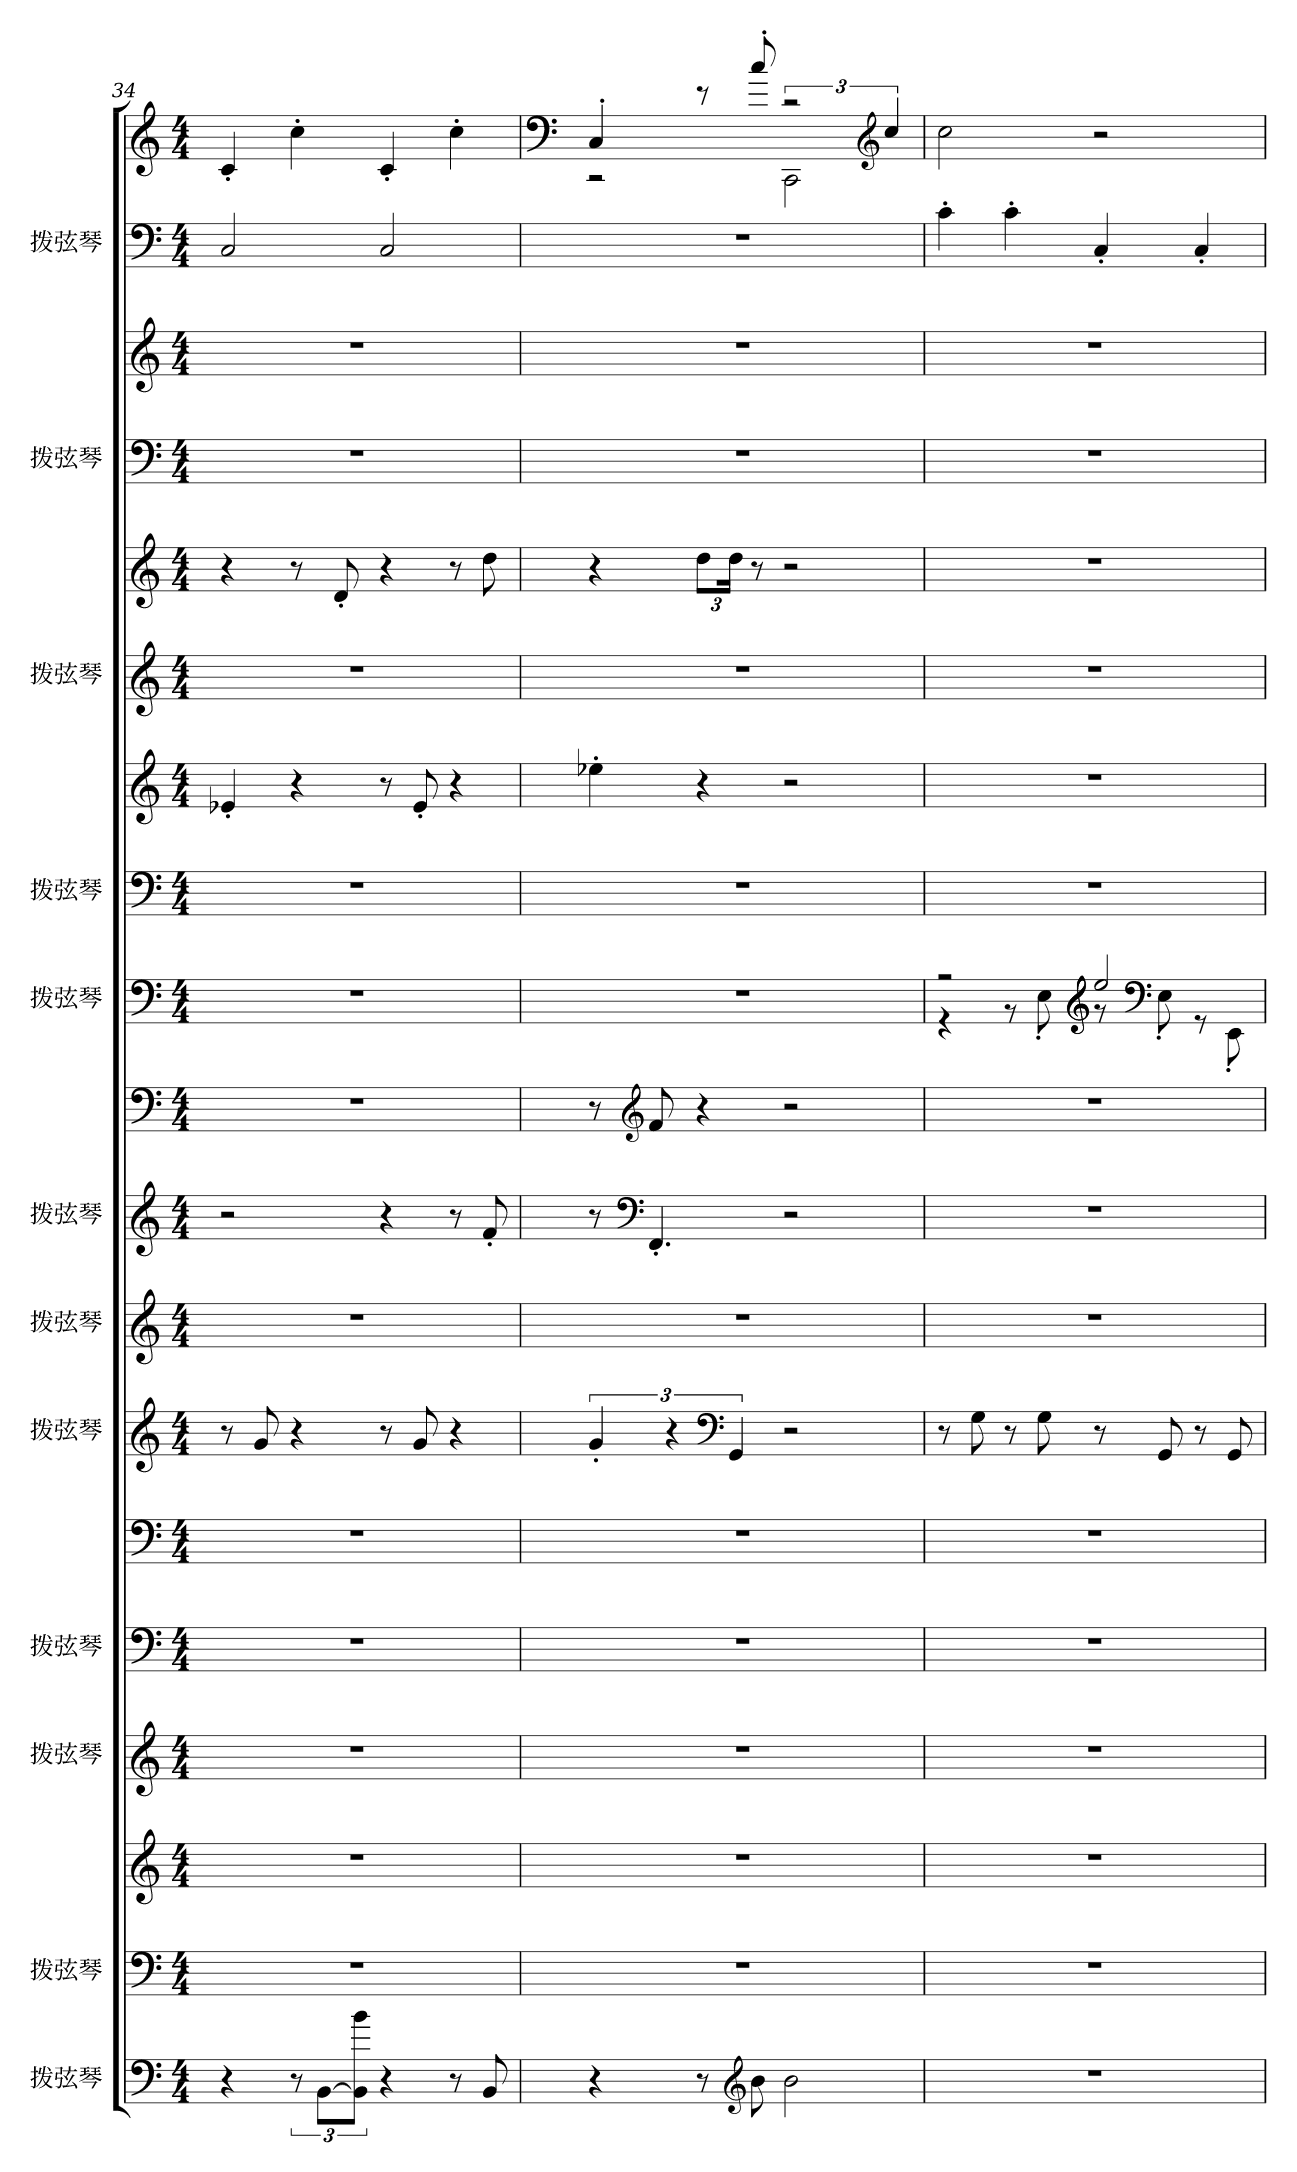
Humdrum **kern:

**kern	**kern	**kern	**kern	**kern	**kern	**kern	**kern	**kern	**kern	**kern	**kern	**kern	**kern	**kern	**kern	**kern	**kern	**kern
*part12	*part11	*part11	*part10	*part9	*part9	*part8	*part7	*part6	*part6	*part5	*part4	*part4	*part3	*part3	*part2	*part2	*part1	*part1
*staff19	*staff18	*staff17	*staff16	*staff15	*staff14	*staff13	*staff12	*staff11	*staff10	*staff9	*staff8	*staff7	*staff6	*staff5	*staff4	*staff3	*staff2	*staff1
*I"拨弦琴	*I"拨弦琴	*	*I"拨弦琴	*I"拨弦琴	*	*I"拨弦琴	*I"拨弦琴	*I"拨弦琴	*	*I"拨弦琴	*I"拨弦琴	*	*I"拨弦琴	*	*I"拨弦琴	*	*I"拨弦琴	*
*clefF4	*clefF4	*clefG2	*clefG2	*clefF4	*clefF4	*clefG2	*clefG2	*clefG2	*clefF4	*clefF4	*clefF4	*clefG2	*clefG2	*clefG2	*clefF4	*clefG2	*clefF4	*clefG2
*k[]	*k[]	*k[]	*k[]	*k[]	*k[]	*k[]	*k[]	*k[]	*k[]	*k[]	*k[]	*k[]	*k[]	*k[]	*k[]	*k[]	*k[]	*k[]
*M4/4	*M4/4	*M4/4	*M4/4	*M4/4	*M4/4	*M4/4	*M4/4	*M4/4	*M4/4	*M4/4	*M4/4	*M4/4	*M4/4	*M4/4	*M4/4	*M4/4	*M4/4	*M4/4
=34	=34	=34	=34	=34	=34	=34	=34	=34	=34	=34	=34	=34	=34	=34	=34	=34	=34	=34
4r	1r	1r	1r	1r	1r	8r	1r	2r	1r	1r	1r	4e-X'/	1r	4r	1r	1r	2C/	4c'/
.	.	.	.	.	.	8g/	.	.	.	.	.	.	.	.	.	.	.	.
12r	.	.	.	.	.	4r	.	.	.	.	.	4r	.	8r	.	.	.	4cc'\
[12BB\L	.	.	.	.	.	.	.	.	.	.	.	.	.	.	.	.	.	.
.	.	.	.	.	.	.	.	.	.	.	.	.	.	8d'/	.	.	.	.
12BB\] 12b\J	.	.	.	.	.	.	.	.	.	.	.	.	.	.	.	.	.	.
4r	.	.	.	.	.	8r	.	4r	.	.	.	8r	.	4r	.	.	2C/	4c'/
.	.	.	.	.	.	8g/	.	.	.	.	.	8e-'/	.	.	.	.	.	.
8r	.	.	.	.	.	4r	.	8r	.	.	.	4r	.	8r	.	.	.	4cc'\
8BB/	.	.	.	.	.	.	.	8f'/	.	.	.	.	.	8dd\	.	.	.	.
!!LO:PB:g=z
=35	=35	=35	=35	=35	=35	=35	=35	=35	=35	=35	=35	=35	=35	=35	=35	=35	=35	=35
*	*	*	*	*	*	*	*	*	*	*	*	*	*	*	*	*	*	*clefF4
*	*	*	*	*	*	*	*	*	*	*	*	*	*	*	*	*	*	*^
4r	1r	1r	1r	1r	1r	6g'/	1r	8r	8r	1r	1r	4ee-X'\	1r	4r	1r	1r	1r	4C'/	2r
*	*	*	*	*	*	*	*	*clefF4	*clefG2	*	*	*	*	*	*	*	*	*	*
.	.	.	.	.	.	.	.	4.FF'/	8f/	.	.	.	.	.	.	.	.	.	.
.	.	.	.	.	.	6r	.	.	.	.	.	.	.	.	.	.	.	.	.
*	*	*	*	*	*	*	*	*	*	*	*	*	*	*Xbrackettup	*	*	*	*	*
8r	.	.	.	.	.	.	.	.	4r	.	.	4r	.	12dd\L	.	.	.	8r	.
*	*	*	*	*	*	*clefF4	*	*	*	*	*	*	*	*	*	*	*	*	*
.	.	.	.	.	.	6GG/	.	.	.	.	.	.	.	24dd\Jk	.	.	.	.	.
*clefG2	*	*	*	*	*	*	*	*	*	*	*	*	*	*	*	*	*	*	*
8b\	.	.	.	.	.	.	.	.	.	.	.	.	.	8r	.	.	.	8cc'/	.
2b\	.	.	.	.	.	2r	.	2r	2r	.	.	2r	.	2r	.	.	.	3r	2CC\
*	*	*	*	*	*	*	*	*	*	*	*	*	*	*	*	*	*	*clefG2	*
.	.	.	.	.	.	.	.	.	.	.	.	.	.	.	.	.	.	6cc/	.
*	*	*	*	*	*	*	*	*	*	*	*	*	*	*	*	*	*	*v	*v
=36	=36	=36	=36	=36	=36	=36	=36	=36	=36	=36	=36	=36	=36	=36	=36	=36	=36	=36
*	*	*	*	*	*	*	*	*	*	*^	*	*	*	*	*	*	*	*
1r	1r	1r	1r	1r	1r	8r	1r	1r	1r	2r	4r	1r	1r	1r	1r	1r	1r	4c'\	2cc\
.	.	.	.	.	.	8G\	.	.	.	.	.	.	.	.	.	.	.	.	.
.	.	.	.	.	.	8r	.	.	.	.	8r	.	.	.	.	.	.	4c'\	.
.	.	.	.	.	.	8G\	.	.	.	.	8E'\	.	.	.	.	.	.	.	.
*	*	*	*	*	*	*	*	*	*	*clefG2	*	*	*	*	*	*	*	*	*
.	.	.	.	.	.	8r	.	.	.	2ee/	8r	.	.	.	.	.	.	4C'/	2r
*	*	*	*	*	*	*	*	*	*	*clefF4	*	*	*	*	*	*	*	*	*
.	.	.	.	.	.	8GG/	.	.	.	.	8E'\	.	.	.	.	.	.	.	.
.	.	.	.	.	.	8r	.	.	.	.	8r	.	.	.	.	.	.	4C'/	.
.	.	.	.	.	.	8GG/	.	.	.	.	8EE'\	.	.	.	.	.	.	.	.
*	*	*	*	*	*	*	*	*	*	*v	*v	*	*	*	*	*	*	*	*
=	=	=	=	=	=	=	=	=	=	=	=	=	=	=	=	=	=	=
*-	*-	*-	*-	*-	*-	*-	*-	*-	*-	*-	*-	*-	*-	*-	*-	*-	*-	*-
